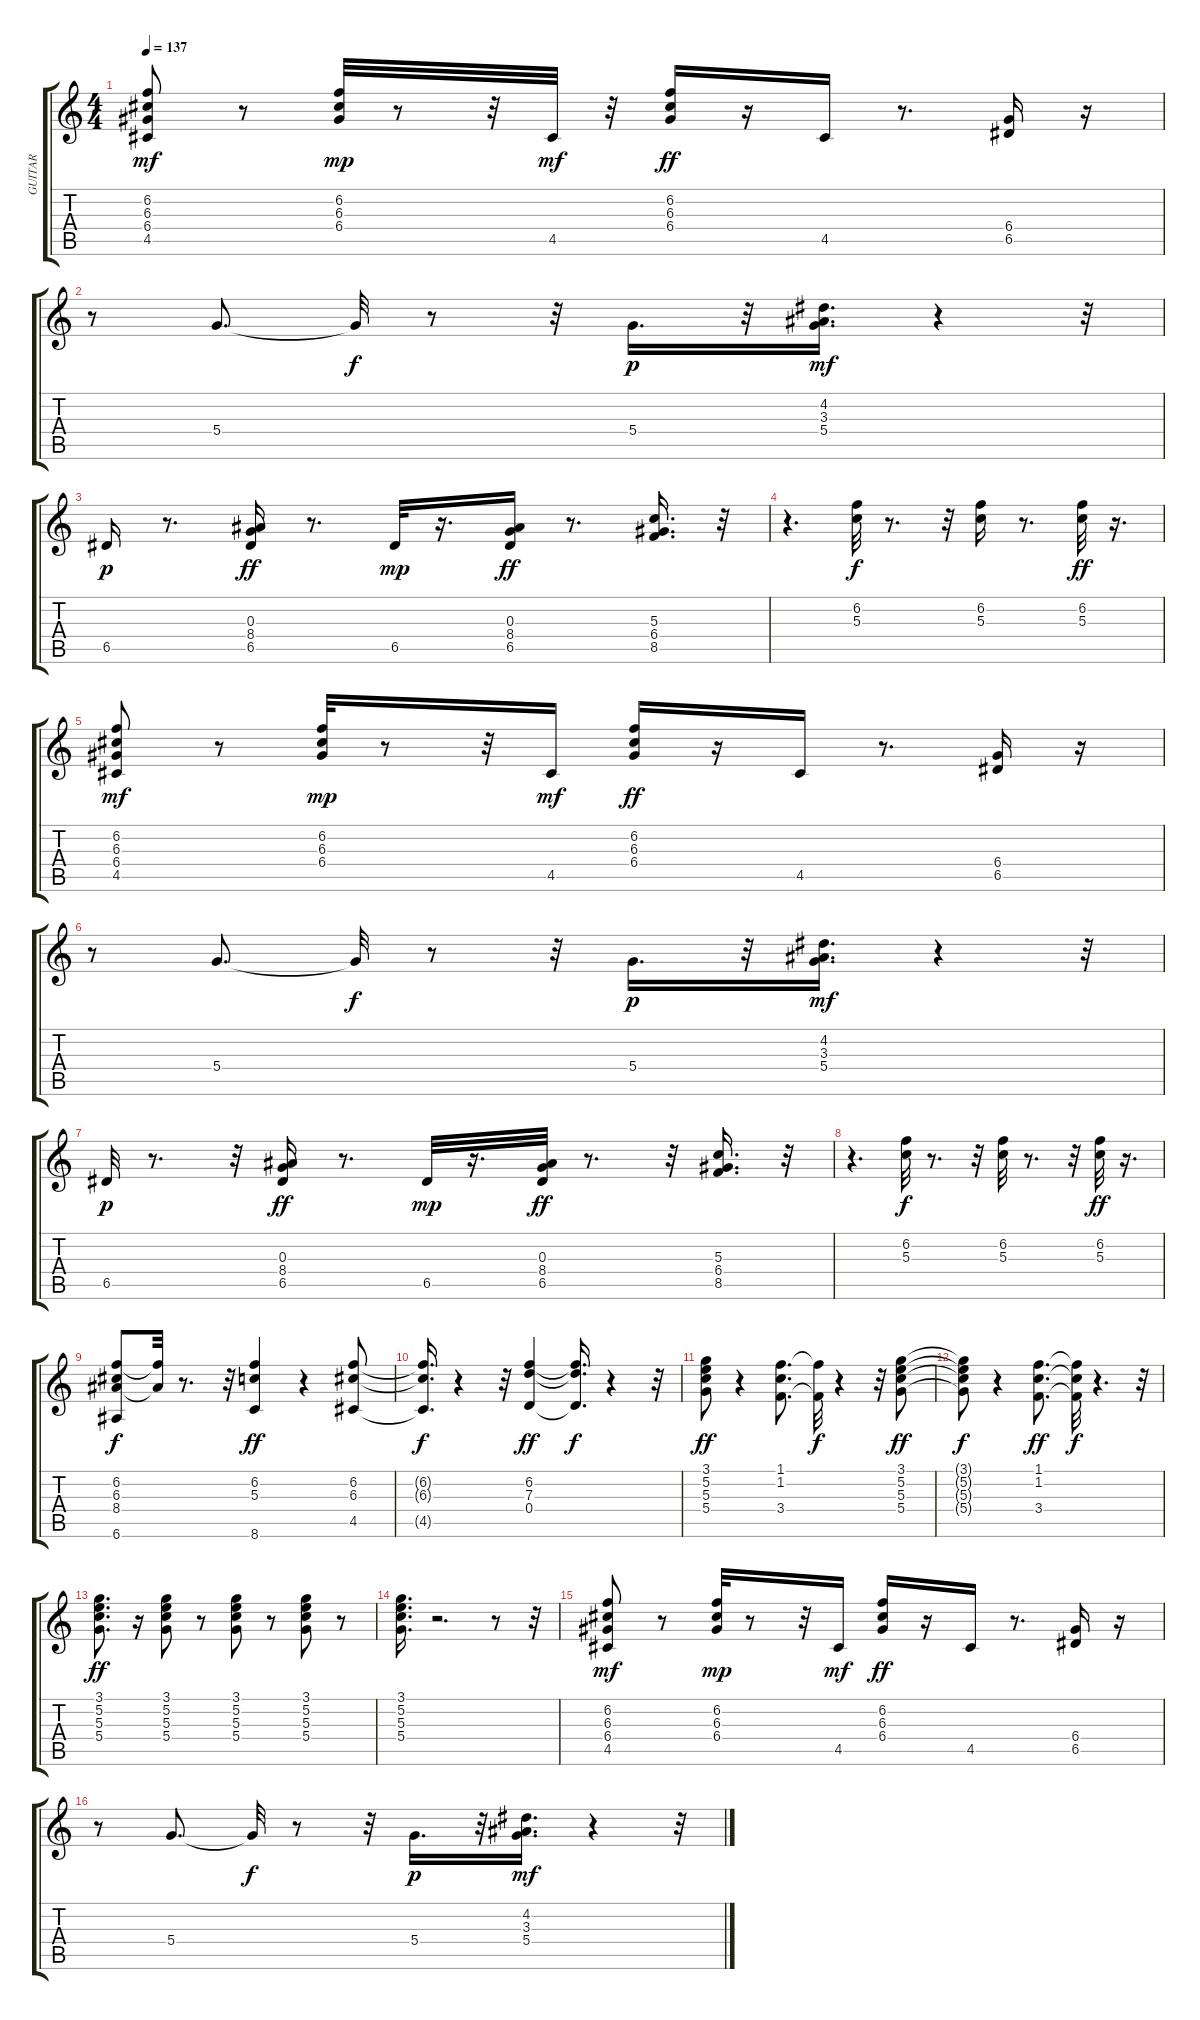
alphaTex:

\track ("GUITAR" "GUITAR") {instrument electricguitarjazz}
\staff {score tabs}
\tuning (E4 B3 G3 D3 A2 E2) {hide}
\ts (4 4)
\tempo 137
\clef g2
\ks c
(6.2 6.3 6.4 4.5).8{dy mf} r.8 (6.2 6.3 6.4).32{dy mp} r.8 r.32 4.5.32{dy mf} r.32 (6.2 6.3 6.4).16{dy ff} r.16 4.5.16 r.8{d} (6.4 6.5).16 r.16 |
r.8 5.4.8{d} 5.4{t}.32{dy f} r.8 r.32 5.4.16{d dy p} r.32 (4.2 3.3 5.4).16{d dy mf} r.4 r.32 |
6.5.16{dy p} r.8{d} (0.3 8.4 6.5).16{dy ff} r.8{d} 6.5.32{dy mp} r.16{d} (0.3 8.4 6.5).16{dy ff} r.8{d} (5.3 6.4 8.5).16{d} r.32 |
r.4{d} (6.2 5.3).32{dy f} r.8{d} r.32 (6.2 5.3).16 r.8{d} (6.2 5.3).32{dy ff} r.16{d} |
(6.2 6.3 6.4 4.5).8{dy mf} r.8 (6.2 6.3 6.4).32{dy mp} r.8 r.32 4.5.16{dy mf} (6.2 6.3 6.4).16{dy ff} r.16 4.5.16 r.8{d} (6.4 6.5).16 r.16 |
r.8 5.4.8{d} 5.4{t}.32{dy f} r.8 r.32 5.4.16{d dy p} r.32 (4.2 3.3 5.4).16{d dy mf} r.4 r.32 |
6.5.32{dy p} r.8{d} r.32 (0.3 8.4 6.5).16{dy ff} r.8{d} 6.5.32{dy mp} r.16{d} (0.3 8.4 6.5).32{dy ff} r.8{d} r.32 (5.3 6.4 8.5).16{d} r.32 |
r.4{d} (6.2 5.3).32{dy f} r.8{d} r.32 (6.2 5.3).32 r.8{d} r.32 (6.2 5.3).32{dy ff} r.16{d} |
(6.2 6.3 8.4 6.6).8{dy f} (6.2{t} 8.4{t}).32 r.8{d} r.32 (6.2 5.3 8.6).4{dy ff} r.4 (6.2 6.3 4.5).8 |
(6.2{t} 6.3{t} 4.5{t}).16{d dy f} r.4 r.32 (6.2 7.3 0.4).4{dy ff} (6.2{t} 7.3{t} 0.4{t}).16{d dy f} r.4 r.32 |
(3.1 5.2 5.3 5.4).8{dy ff} r.4 (1.1 1.2 3.4).8{d} (1.1{t} 3.4{t}).32{dy f} r.4 r.32 (3.1 5.2 5.3 5.4).8{dy ff} |
(3.1{t} 5.2{t} 5.3{t} 5.4{t}).8{dy f} r.4 (1.1 1.2 3.4).8{d dy ff} (1.1{t} 1.2{t} 3.4{t}).32{dy f} r.4{d} r.32 |
(3.1 5.2 5.3 5.4).8{d dy ff} r.16 (3.1 5.2 5.3 5.4).8 r.8 (3.1 5.2 5.3 5.4).8 r.8 (3.1 5.2 5.3 5.4).8 r.8 |
(3.1 5.2 5.3 5.4).16{d} r.2{d} r.8 r.32 |
(6.2 6.3 6.4 4.5).8{dy mf} r.8 (6.2 6.3 6.4).32{dy mp} r.8 r.32 4.5.16{dy mf} (6.2 6.3 6.4).16{dy ff} r.16 4.5.16 r.8{d} (6.4 6.5).16 r.16 |
r.8 5.4.8{d} 5.4{t}.32{dy f} r.8 r.32 5.4.16{d dy p} r.32 (4.2 3.3 5.4).16{d dy mf} r.4 r.32
